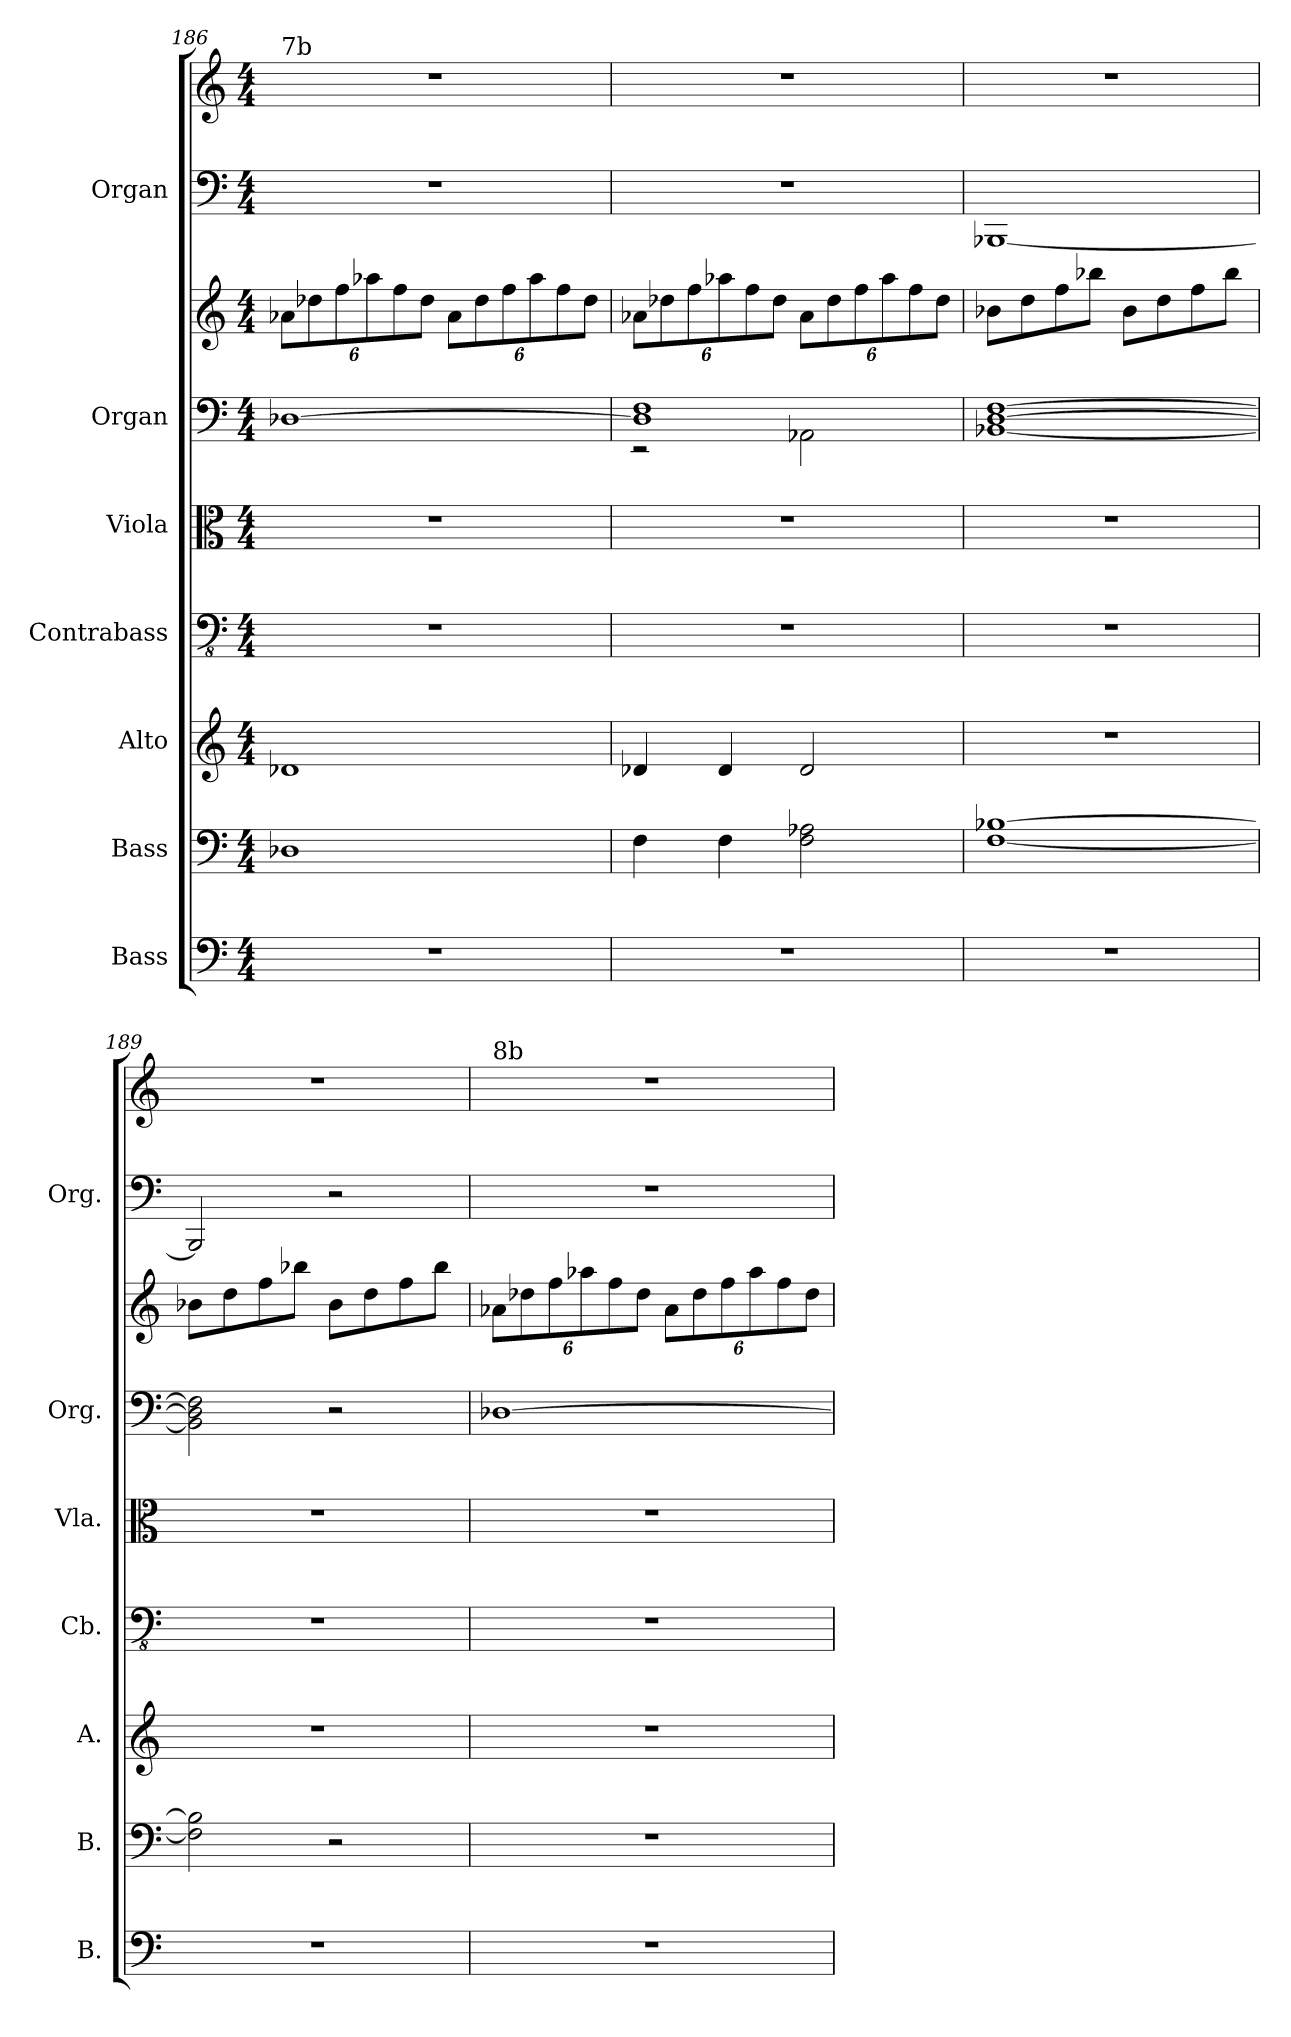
**kern	**kern	**kern	**kern	**kern	**kern	**kern	**kern	**kern
*part7	*part6	*part5	*part4	*part3	*part2	*part2	*part1	*part1
*staff9	*staff8	*staff7	*staff6	*staff5	*staff4	*staff3	*staff2	*staff1
*I"Bass	*I"Bass	*I"Alto	*I"Contrabass	*I"Viola	*I"Organ	*	*I"Organ	*
*I'B.	*I'B.	*I'A.	*I'Cb.	*I'Vla.	*I'Org.	*	*I'Org.	*
!!LO:PB:g=z
*clefF4	*clefF4	*clefG2	*clefFv4	*clefC3	*clefF4	*clefG2	*clefF4	*clefG2
*	*	*	*ITrd7c12	*	*	*	*	*
*k[]	*k[]	*k[]	*k[]	*k[]	*k[]	*k[]	*k[]	*k[]
*M4/4	*M4/4	*M4/4	*M4/4	*M4/4	*M4/4	*M4/4	*M4/4	*M4/4
*	*	*	*	*	*	*Xbrackettup	*	*
=186	=186	=186	=186	=186	=186	=186	=186	=186
!	!	!	!	!	!	!	!	!LO:TX:a:t=7b
1r	1D-X	1d-X	1r	1r	[1D-X	12a-X\L	1r	1r
.	.	.	.	.	.	12dd-X\	.	.
.	.	.	.	.	.	12ff\	.	.
.	.	.	.	.	.	12aa-X\	.	.
.	.	.	.	.	.	12ff\	.	.
.	.	.	.	.	.	12dd-\J	.	.
.	.	.	.	.	.	12a-\L	.	.
.	.	.	.	.	.	12dd-\	.	.
.	.	.	.	.	.	12ff\	.	.
.	.	.	.	.	.	12aa-\	.	.
.	.	.	.	.	.	12ff\	.	.
.	.	.	.	.	.	12dd-\J	.	.
=187	=187	=187	=187	=187	=187	=187	=187	=187
*	*	*	*	*	*^	*	*	*
1r	4F\	4d-X/	1r	1r	1D-] 1F	2r	12a-X\L	1r	1r
.	.	.	.	.	.	.	12dd-X\	.	.
.	.	.	.	.	.	.	12ff\	.	.
.	4F\	4d-/	.	.	.	.	12aa-X\	.	.
.	.	.	.	.	.	.	12ff\	.	.
.	.	.	.	.	.	.	12dd-\J	.	.
.	2F\ 2A-X\	2d-/	.	.	.	2AA-X\	12a-\L	.	.
.	.	.	.	.	.	.	12dd-\	.	.
.	.	.	.	.	.	.	12ff\	.	.
.	.	.	.	.	.	.	12aa-\	.	.
.	.	.	.	.	.	.	12ff\	.	.
.	.	.	.	.	.	.	12dd-\J	.	.
*	*	*	*	*	*v	*v	*	*	*
=188	=188	=188	=188	=188	=188	=188	=188	=188
1r	[1F [1B-X	1r	1r	1r	[1BB-X [1D [1F	8b-X\L	[1BBB-X	1r
.	.	.	.	.	.	8dd\	.	.
.	.	.	.	.	.	8ff\	.	.
.	.	.	.	.	.	8bb-X\J	.	.
.	.	.	.	.	.	8b-\L	.	.
.	.	.	.	.	.	8dd\	.	.
.	.	.	.	.	.	8ff\	.	.
.	.	.	.	.	.	8bb-\J	.	.
!!LO:PB:g=z
=189	=189	=189	=189	=189	=189	=189	=189	=189
1r	2F\] 2B-\]	1r	1r	1r	2BB-\] 2D\] 2F\]	8b-X\L	2BBB-/]	1r
.	.	.	.	.	.	8dd\	.	.
.	.	.	.	.	.	8ff\	.	.
.	.	.	.	.	.	8bb-X\J	.	.
.	2r	.	.	.	2r	8b-\L	2r	.
.	.	.	.	.	.	8dd\	.	.
.	.	.	.	.	.	8ff\	.	.
.	.	.	.	.	.	8bb-\J	.	.
=190	=190	=190	=190	=190	=190	=190	=190	=190
!	!	!	!	!	!	!	!	!LO:TX:a:t=8b
1r	1r	1r	1r	1r	[1D-X	12a-X\L	1r	1r
.	.	.	.	.	.	12dd-X\	.	.
.	.	.	.	.	.	12ff\	.	.
.	.	.	.	.	.	12aa-X\	.	.
.	.	.	.	.	.	12ff\	.	.
.	.	.	.	.	.	12dd-\J	.	.
.	.	.	.	.	.	12a-\L	.	.
.	.	.	.	.	.	12dd-\	.	.
.	.	.	.	.	.	12ff\	.	.
.	.	.	.	.	.	12aa-\	.	.
.	.	.	.	.	.	12ff\	.	.
.	.	.	.	.	.	12dd-\J	.	.
=	=	=	=	=	=	=	=	=
*-	*-	*-	*-	*-	*-	*-	*-	*-
